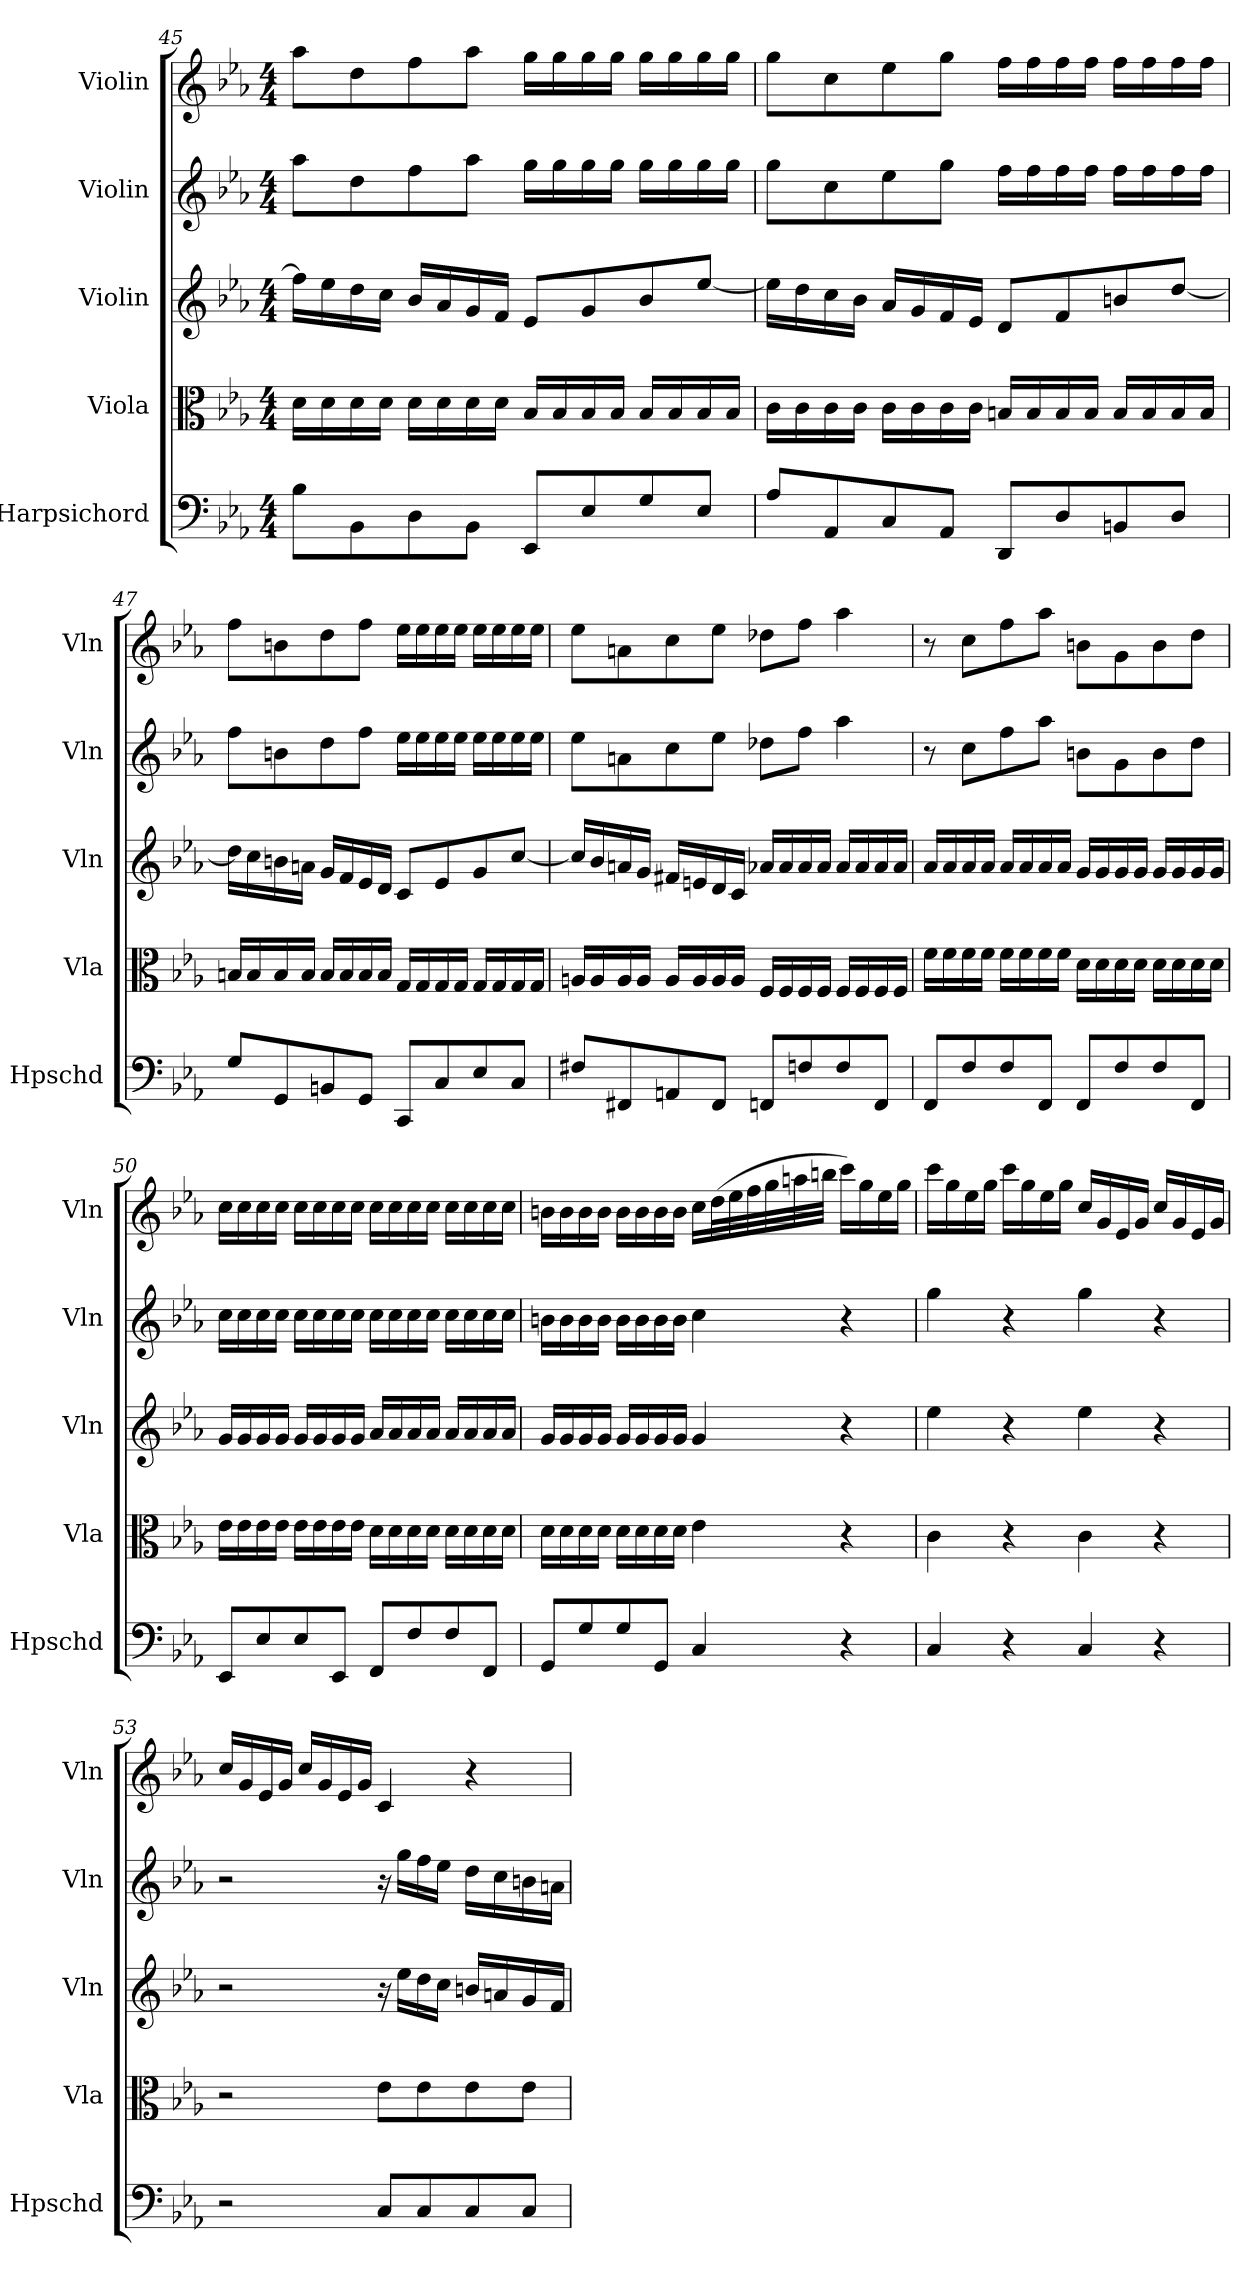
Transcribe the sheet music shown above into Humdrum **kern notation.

**kern	**kern	**kern	**kern	**kern
*part5	*part4	*part3	*part2	*part1
*staff5	*staff4	*staff3	*staff2	*staff1
*I"Harpsichord	*I"Viola	*I"Violin	*I"Violin	*I"Violin
*I'Hpschd	*I'Vla	*I'Vln	*I'Vln	*I'Vln
*clefF4	*clefC3	*clefG2	*clefG2	*clefG2
*k[b-e-a-]	*k[b-e-a-]	*k[b-e-a-]	*k[b-e-a-]	*k[b-e-a-]
*M4/4	*M4/4	*M4/4	*M4/4	*M4/4
=45	=45	=45	=45	=45
8B-\L	16d\LL	16ff\LL]	8aa-\L	8aa-\L
.	16d\	16ee-\	.	.
8BB-\	16d\	16dd\	8dd\	8dd\
.	16d\JJ	16cc\JJ	.	.
8D\	16d\LL	16b-/LL	8ff\	8ff\
.	16d\	16a-/	.	.
8BB-\J	16d\	16g/	8aa-\J	8aa-\J
.	16d\JJ	16f/JJ	.	.
8EE-/L	16B-/LL	8e-/L	16gg\LL	16gg\LL
.	16B-/	.	16gg\	16gg\
8E-/	16B-/	8g/	16gg\	16gg\
.	16B-/JJ	.	16gg\JJ	16gg\JJ
8G/	16B-/LL	8b-/	16gg\LL	16gg\LL
.	16B-/	.	16gg\	16gg\
8E-/J	16B-/	[8ee-/J	16gg\	16gg\
.	16B-/JJ	.	16gg\JJ	16gg\JJ
=46	=46	=46	=46	=46
8A-/L	16c\LL	16ee-\LL]	8gg\L	8gg\L
.	16c\	16dd\	.	.
8AA-/	16c\	16cc\	8cc\	8cc\
.	16c\JJ	16b-\JJ	.	.
8C/	16c\LL	16a-/LL	8ee-\	8ee-\
.	16c\	16g/	.	.
8AA-/J	16c\	16f/	8gg\J	8gg\J
.	16c\JJ	16e-/JJ	.	.
8DD/L	16Bn/LL	8d/L	16ff\LL	16ff\LL
.	16B/	.	16ff\	16ff\
8D/	16B/	8f/	16ff\	16ff\
.	16B/JJ	.	16ff\JJ	16ff\JJ
8BBn/	16B/LL	8bn/	16ff\LL	16ff\LL
.	16B/	.	16ff\	16ff\
8D/J	16B/	[8dd/J	16ff\	16ff\
.	16B/JJ	.	16ff\JJ	16ff\JJ
=47	=47	=47	=47	=47
8G/L	16Bn/LL	16dd\LL]	8ff\L	8ff\L
.	16B/	16cc\	.	.
8GG/	16B/	16bn\	8bn\	8bn\
.	16B/JJ	16an\JJ	.	.
8BBn/	16B/LL	16g/LL	8dd\	8dd\
.	16B/	16f/	.	.
8GG/J	16B/	16e-/	8ff\J	8ff\J
.	16B/JJ	16d/JJ	.	.
8CC/L	16G/LL	8c/L	16ee-\LL	16ee-\LL
.	16G/	.	16ee-\	16ee-\
8C/	16G/	8e-/	16ee-\	16ee-\
.	16G/JJ	.	16ee-\JJ	16ee-\JJ
8E-/	16G/LL	8g/	16ee-\LL	16ee-\LL
.	16G/	.	16ee-\	16ee-\
8C/J	16G/	[8cc/J	16ee-\	16ee-\
.	16G/JJ	.	16ee-\JJ	16ee-\JJ
=48	=48	=48	=48	=48
8F#X/L	16An/LL	16cc/LL]	8ee-\L	8ee-\L
.	16A/	16b-/	.	.
8FF#X/	16A/	16an/	8an\	8an\
.	16A/JJ	16g/JJ	.	.
8AAn/	16A/LL	16f#X/LL	8cc\	8cc\
.	16A/	16en/	.	.
8FF#/J	16A/	16d/	8ee-\J	8ee-\J
.	16A/JJ	16c/JJ	.	.
8FFn/L	16F/LL	16a-X/LL	8dd-X\L	8dd-X\L
.	16F/	16a-/	.	.
8Fn/	16F/	16a-/	8ff\J	8ff\J
.	16F/JJ	16a-/JJ	.	.
8F/	16F/LL	16a-/LL	4aa-\	4aa-\
.	16F/	16a-/	.	.
8FF/J	16F/	16a-/	.	.
.	16F/JJ	16a-/JJ	.	.
=49	=49	=49	=49	=49
8FF/L	16f\LL	16a-/LL	8r	8r
.	16f\	16a-/	.	.
8F/	16f\	16a-/	8cc\L	8cc\L
.	16f\JJ	16a-/JJ	.	.
8F/	16f\LL	16a-/LL	8ff\	8ff\
.	16f\	16a-/	.	.
8FF/J	16f\	16a-/	8aa-\J	8aa-\J
.	16f\JJ	16a-/JJ	.	.
8FF/L	16d\LL	16g/LL	8bn\L	8bn\L
.	16d\	16g/	.	.
8F/	16d\	16g/	8g\	8g\
.	16d\JJ	16g/JJ	.	.
8F/	16d\LL	16g/LL	8b\	8b\
.	16d\	16g/	.	.
8FF/J	16d\	16g/	8dd\J	8dd\J
.	16d\JJ	16g/JJ	.	.
=50	=50	=50	=50	=50
8EE-/L	16e-\LL	16g/LL	16cc\LL	16cc\LL
.	16e-\	16g/	16cc\	16cc\
8E-/	16e-\	16g/	16cc\	16cc\
.	16e-\JJ	16g/JJ	16cc\JJ	16cc\JJ
8E-/	16e-\LL	16g/LL	16cc\LL	16cc\LL
.	16e-\	16g/	16cc\	16cc\
8EE-/J	16e-\	16g/	16cc\	16cc\
.	16e-\JJ	16g/JJ	16cc\JJ	16cc\JJ
8FF/L	16d\LL	16a-/LL	16cc\LL	16cc\LL
.	16d\	16a-/	16cc\	16cc\
8F/	16d\	16a-/	16cc\	16cc\
.	16d\JJ	16a-/JJ	16cc\JJ	16cc\JJ
8F/	16d\LL	16a-/LL	16cc\LL	16cc\LL
.	16d\	16a-/	16cc\	16cc\
8FF/J	16d\	16a-/	16cc\	16cc\
.	16d\JJ	16a-/JJ	16cc\JJ	16cc\JJ
=51	=51	=51	=51	=51
8GG/L	16d\LL	16g/LL	16bn\LL	16bn\LL
.	16d\	16g/	16b\	16b\
8G/	16d\	16g/	16b\	16b\
.	16d\JJ	16g/JJ	16b\JJ	16b\JJ
8G/	16d\LL	16g/LL	16b\LL	16b\LL
.	16d\	16g/	16b\	16b\
8GG/J	16d\	16g/	16b\	16b\
.	16d\JJ	16g/JJ	16b\JJ	16b\JJ
4C/	4e-\	4g/	4cc\	16cc\LL
.	.	.	.	(32dd\L
.	.	.	.	32ee-\
.	.	.	.	32ff\
.	.	.	.	32gg\
.	.	.	.	32aan\
.	.	.	.	32bbn\JJJ
4r	4r	4r	4r	16ccc\LL)
.	.	.	.	16gg\
.	.	.	.	16ee-\
.	.	.	.	16gg\JJ
=52	=52	=52	=52	=52
4C/	4c\	4ee-\	4gg\	16ccc\LL
.	.	.	.	16gg\
.	.	.	.	16ee-\
.	.	.	.	16gg\JJ
4r	4r	4r	4r	16ccc\LL
.	.	.	.	16gg\
.	.	.	.	16ee-\
.	.	.	.	16gg\JJ
4C/	4c\	4ee-\	4gg\	16cc/LL
.	.	.	.	16g/
.	.	.	.	16e-/
.	.	.	.	16g/JJ
4r	4r	4r	4r	16cc/LL
.	.	.	.	16g/
.	.	.	.	16e-/
.	.	.	.	16g/JJ
=53	=53	=53	=53	=53
2r	2r	2r	2r	16cc/LL
.	.	.	.	16g/
.	.	.	.	16e-/
.	.	.	.	16g/JJ
.	.	.	.	16cc/LL
.	.	.	.	16g/
.	.	.	.	16e-/
.	.	.	.	16g/JJ
8C/L	8e-\L	16r	16r	4c/
.	.	16ee-\LL	16gg\LL	.
8C/	8e-\	16dd\	16ff\	.
.	.	16cc\JJ	16ee-\JJ	.
8C/	8e-\	16bn/LL	16dd\LL	4r
.	.	16an/	16cc\	.
8C/J	8e-\J	16g/	16bn\	.
.	.	16f/JJ	16an\JJ	.
=	=	=	=	=
*-	*-	*-	*-	*-
